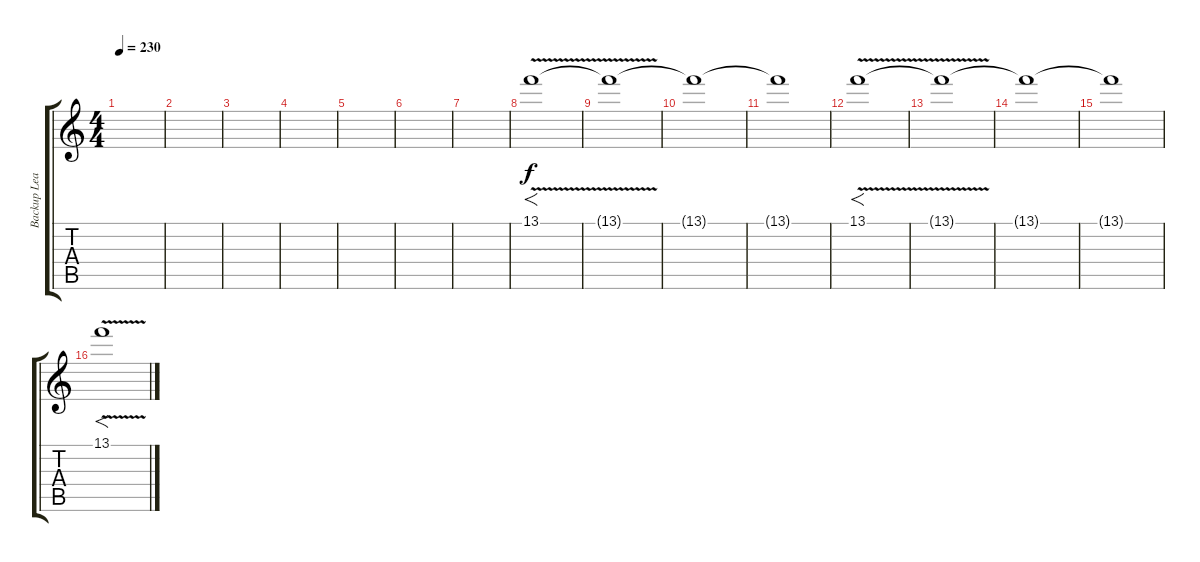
\track ("Backup Lead" "Backup Lea") {instrument distortionguitar}
\staff {score tabs}
\tuning (E4 B3 G3 D3 A2 E2) {hide}
\ts (4 4)
\tempo 230
\clef g2
\ks c
|
|
|
|
|
|
|
13.1{v}.1{f} |
13.1{t}.1 |
13.1{t}.1 |
13.1{t}.1 |
13.1{v}.1{f} |
13.1{t}.1 |
13.1{t}.1 |
13.1{t}.1 |
13.1{v}.1{f}
